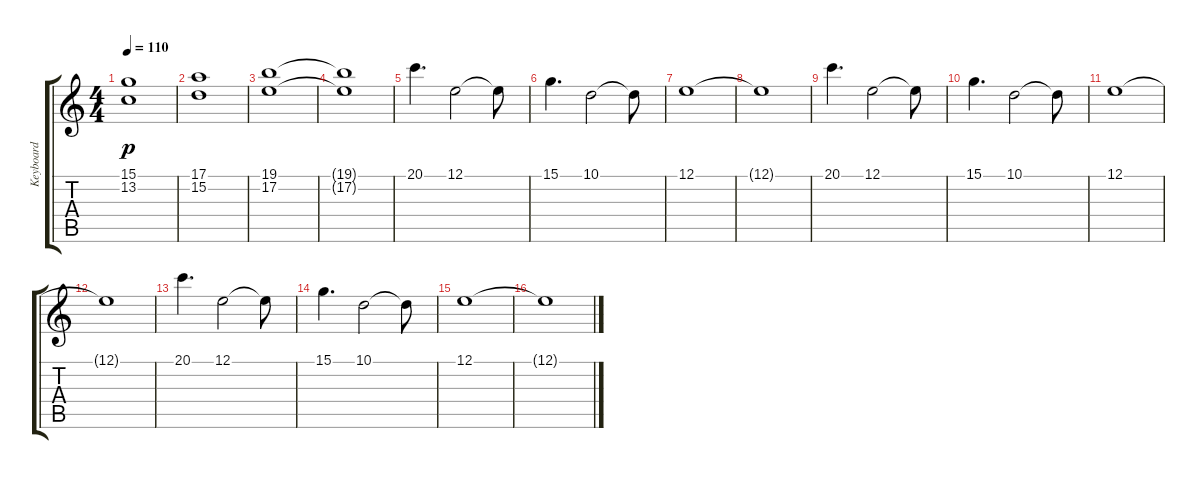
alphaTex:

\track ("Keyboard" "Keyboard") {instrument pad1newage}
\staff {score tabs}
\tuning (E4 B3 G3 D3 A2 E2) {hide}
\ts (4 4)
\tempo 110
\clef g2
\ks c
(15.1 13.2).1{dy p} |
(17.1 15.2).1 |
(19.1 17.2).1 |
(19.1{t} 17.2{t}).1 |
20.1.4{d} 12.1.2 12.1{t}.8 |
15.1.4{d} 10.1.2 10.1{t}.8 |
12.1.1 |
12.1{t}.1 |
20.1.4{d} 12.1.2 12.1{t}.8 |
15.1.4{d} 10.1.2 10.1{t}.8 |
12.1.1 |
12.1{t}.1 |
20.1.4{d} 12.1.2 12.1{t}.8 |
15.1.4{d} 10.1.2 10.1{t}.8 |
12.1.1 |
12.1{t}.1
